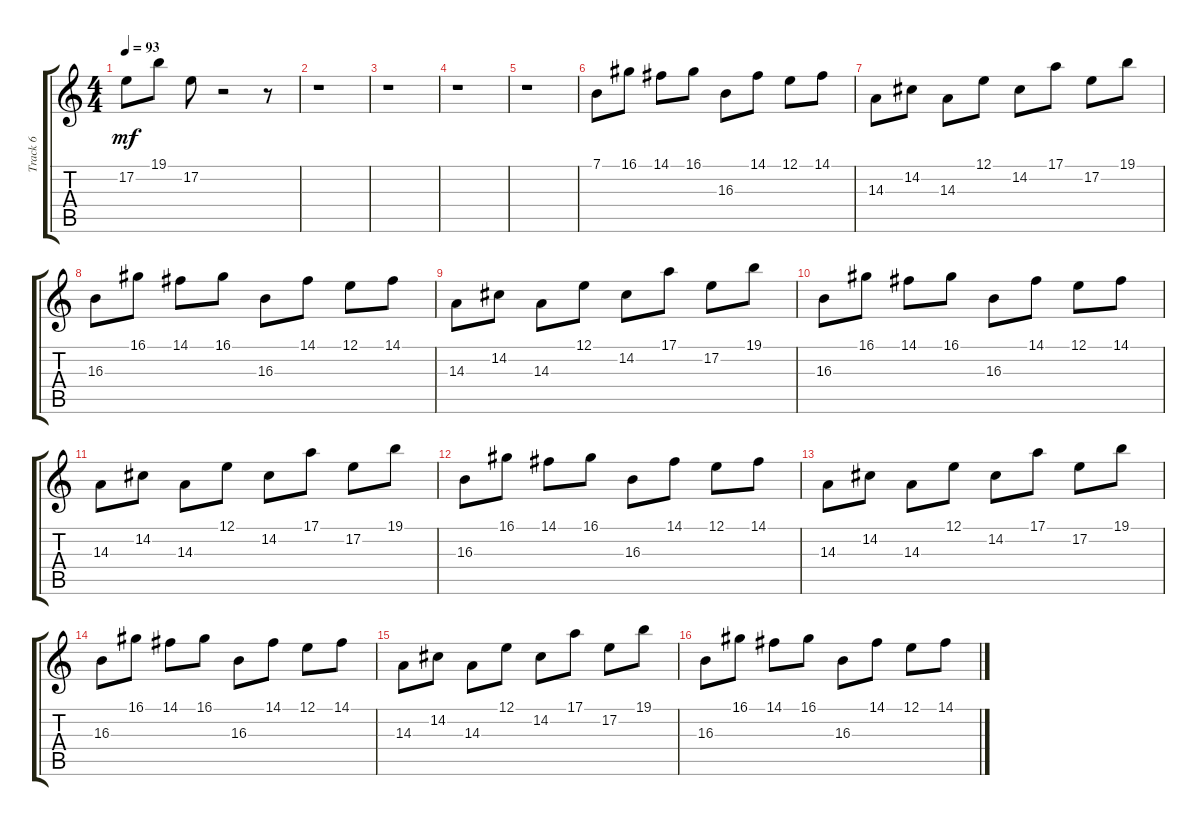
\track ("Track 6" "Track 6") {instrument lead4chiff}
\staff {score tabs}
\tuning (E4 B3 G3 D3 A2 E2) {hide}
\ts (4 4)
\tempo 93
\clef g2
\ks c
17.2.8{dy mf} 19.1.8 17.2.8 r.2 r.8 |
r.1 |
r.1 |
r.1 |
r.1 |
7.1.8 16.1.8 14.1.8 16.1.8 16.3.8 14.1.8 12.1.8 14.1.8 |
14.3.8 14.2.8 14.3.8 12.1.8 14.2.8 17.1.8 17.2.8 19.1.8 |
16.3.8 16.1.8 14.1.8 16.1.8 16.3.8 14.1.8 12.1.8 14.1.8 |
14.3.8 14.2.8 14.3.8 12.1.8 14.2.8 17.1.8 17.2.8 19.1.8 |
16.3.8 16.1.8 14.1.8 16.1.8 16.3.8 14.1.8 12.1.8 14.1.8 |
14.3.8 14.2.8 14.3.8 12.1.8 14.2.8 17.1.8 17.2.8 19.1.8 |
16.3.8 16.1.8 14.1.8 16.1.8 16.3.8 14.1.8 12.1.8 14.1.8 |
14.3.8 14.2.8 14.3.8 12.1.8 14.2.8 17.1.8 17.2.8 19.1.8 |
16.3.8 16.1.8 14.1.8 16.1.8 16.3.8 14.1.8 12.1.8 14.1.8 |
14.3.8 14.2.8 14.3.8 12.1.8 14.2.8 17.1.8 17.2.8 19.1.8 |
16.3.8 16.1.8 14.1.8 16.1.8 16.3.8 14.1.8 12.1.8 14.1.8
